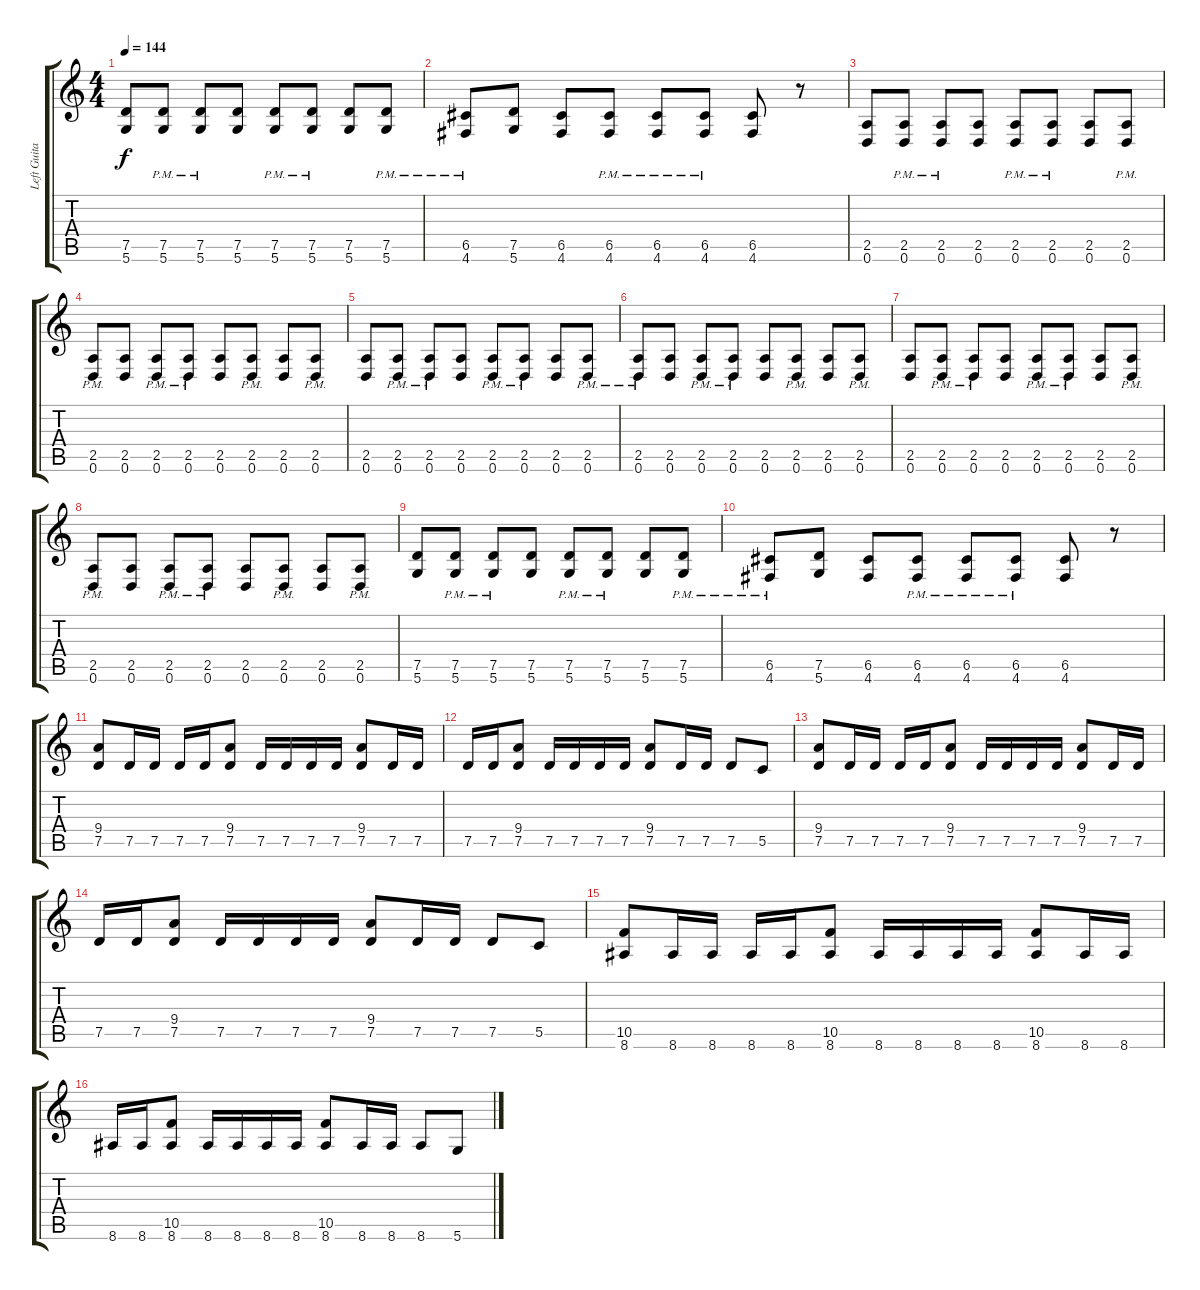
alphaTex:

\track ("Left Guitar" "Left Guita") {instrument distortionguitar}
\staff {score tabs}
\tuning (D4 A3 F3 C3 G2 D2) {hide}
\ts (4 4)
\tempo 144
\clef g2
\ks c
(7.5 5.6).8{dy f} (7.5{pm} 5.6{pm}).8 (7.5{pm} 5.6{pm}).8 (7.5 5.6).8 (7.5{pm} 5.6{pm}).8 (7.5{pm} 5.6{pm}).8 (7.5 5.6).8 (7.5{pm} 5.6{pm}).8 |
(6.5{pm} 4.6{pm}).8 (7.5 5.6).8 (6.5 4.6).8 (6.5{pm} 4.6{pm}).8 (6.5{pm} 4.6{pm}).8 (6.5{pm} 4.6{pm}).8 (6.5 4.6).8 r.8 |
(2.5 0.6).8 (2.5{pm} 0.6{pm}).8 (2.5{pm} 0.6{pm}).8 (2.5 0.6).8 (2.5{pm} 0.6{pm}).8 (2.5{pm} 0.6{pm}).8 (2.5 0.6).8 (2.5{pm} 0.6{pm}).8 |
(2.5{pm} 0.6{pm}).8 (2.5 0.6).8 (2.5{pm} 0.6{pm}).8 (2.5{pm} 0.6{pm}).8 (2.5 0.6).8 (2.5{pm} 0.6{pm}).8 (2.5 0.6).8 (2.5{pm} 0.6{pm}).8 |
(2.5 0.6).8 (2.5{pm} 0.6{pm}).8 (2.5{pm} 0.6{pm}).8 (2.5 0.6).8 (2.5{pm} 0.6{pm}).8 (2.5{pm} 0.6{pm}).8 (2.5 0.6).8 (2.5{pm} 0.6{pm}).8 |
(2.5{pm} 0.6{pm}).8 (2.5 0.6).8 (2.5{pm} 0.6{pm}).8 (2.5{pm} 0.6{pm}).8 (2.5 0.6).8 (2.5{pm} 0.6{pm}).8 (2.5 0.6).8 (2.5{pm} 0.6{pm}).8 |
(2.5 0.6).8 (2.5{pm} 0.6{pm}).8 (2.5{pm} 0.6{pm}).8 (2.5 0.6).8 (2.5{pm} 0.6{pm}).8 (2.5{pm} 0.6{pm}).8 (2.5 0.6).8 (2.5{pm} 0.6{pm}).8 |
(2.5{pm} 0.6{pm}).8 (2.5 0.6).8 (2.5{pm} 0.6{pm}).8 (2.5{pm} 0.6{pm}).8 (2.5 0.6).8 (2.5{pm} 0.6{pm}).8 (2.5 0.6).8 (2.5{pm} 0.6{pm}).8 |
(7.5 5.6).8 (7.5{pm} 5.6{pm}).8 (7.5{pm} 5.6{pm}).8 (7.5 5.6).8 (7.5{pm} 5.6{pm}).8 (7.5{pm} 5.6{pm}).8 (7.5 5.6).8 (7.5{pm} 5.6{pm}).8 |
(6.5{pm} 4.6{pm}).8 (7.5 5.6).8 (6.5 4.6).8 (6.5{pm} 4.6{pm}).8 (6.5{pm} 4.6{pm}).8 (6.5{pm} 4.6{pm}).8 (6.5 4.6).8 r.8 |
(9.4 7.5).8 7.5.16 7.5.16 7.5.16 7.5.16 (9.4 7.5).8 7.5.16 7.5.16 7.5.16 7.5.16 (9.4 7.5).8 7.5.16 7.5.16 |
7.5.16 7.5.16 (9.4 7.5).8 7.5.16 7.5.16 7.5.16 7.5.16 (9.4 7.5).8 7.5.16 7.5.16 7.5.8 5.5.8 |
(9.4 7.5).8 7.5.16 7.5.16 7.5.16 7.5.16 (9.4 7.5).8 7.5.16 7.5.16 7.5.16 7.5.16 (9.4 7.5).8 7.5.16 7.5.16 |
7.5.16 7.5.16 (9.4 7.5).8 7.5.16 7.5.16 7.5.16 7.5.16 (9.4 7.5).8 7.5.16 7.5.16 7.5.8 5.5.8 |
(10.5 8.6).8 8.6.16 8.6.16 8.6.16 8.6.16 (10.5 8.6).8 8.6.16 8.6.16 8.6.16 8.6.16 (10.5 8.6).8 8.6.16 8.6.16 |
8.6.16 8.6.16 (10.5 8.6).8 8.6.16 8.6.16 8.6.16 8.6.16 (10.5 8.6).8 8.6.16 8.6.16 8.6.8 5.6.8
